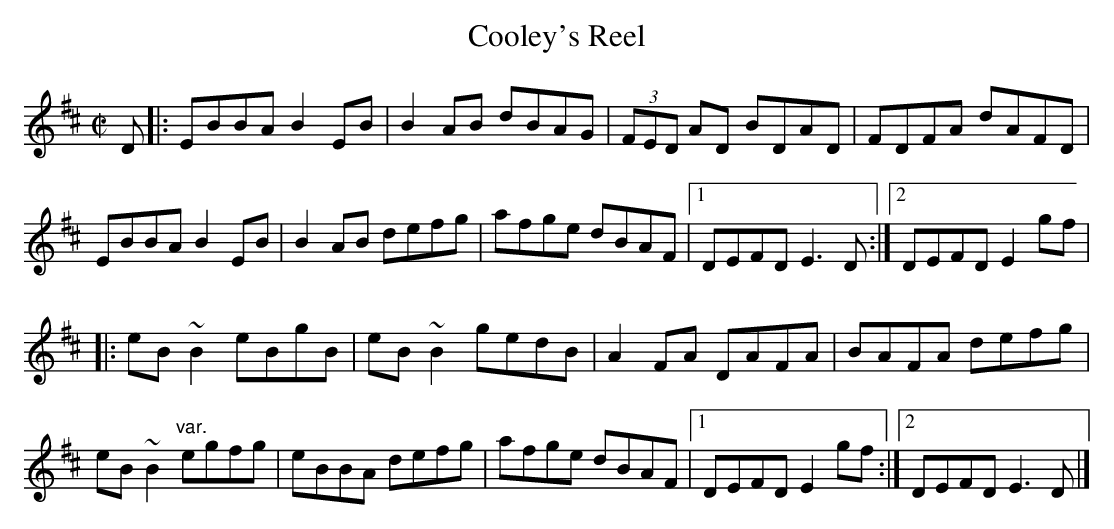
X:1
T:Cooley's Reel
M:C|
L:1/8
K:EDor
D[|:EBBA B2EB|B2AB dBAG|(3FED AD BDAD|FDFA dAFD|!
EBBA B2EB|B2AB defg|afge dBAF|1DEFD E3D:|2DEFD E2gf|!
|:eB~B2 eBgB|eB~B2 gedB|A2FA DAFA|BAFA defg|!
eB~B2 "var."egfg|eBBA defg|afge dBAF|1DEFD E2gf:|2DEFD E3D|]!
